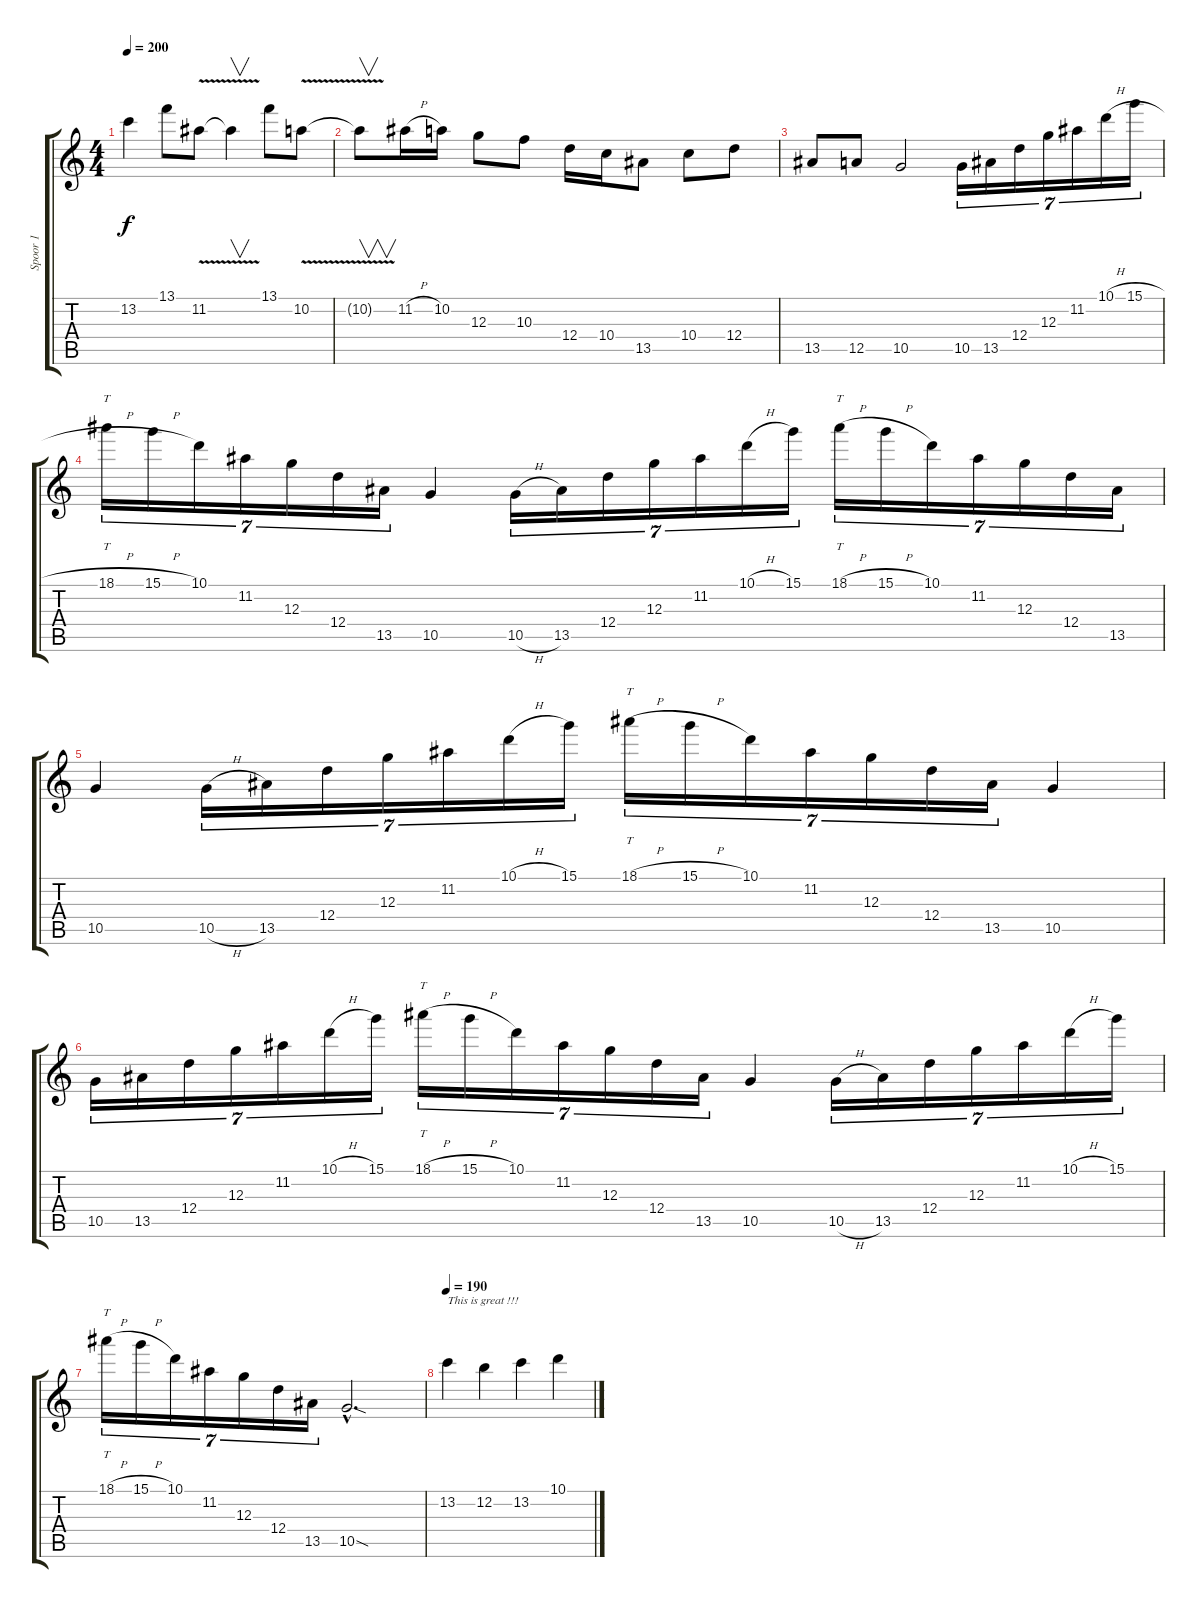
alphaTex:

\track ("Spoor 1" "Spoor 1") {instrument distortionguitar}
\staff {score tabs}
\tuning (E4 B3 G3 D3 A2 E2) {hide}
\ts (4 4)
\tempo 200
\clef g2
\ks c
13.2{t}.4{dy f} 13.1.8 11.2{v}.8 11.2{t}.4{v} 13.1.8 10.2{v}.8 |
10.2{t}.8{v} 11.2{h}.16 10.2.16 12.3.8 10.3.8 12.4.16 10.4.16 13.5.8 10.4.8 12.4.8 |
13.5.8 12.5.8 10.5.2 10.5.16{tu (7 4)} 13.5.16{tu (7 4)} 12.4.16{tu (7 4)} 12.3.16{tu (7 4)} 11.2.16{tu (7 4)} 10.1{h}.16{tu (7 4)} 15.1{h}.16{tu (7 4)} |
18.1{h}.16{tt tu (7 4)} 15.1{h}.16{tu (7 4)} 10.1.16{tu (7 4)} 11.2.16{tu (7 4)} 12.3.16{tu (7 4)} 12.4.16{tu (7 4)} 13.5.16{tu (7 4)} 10.5.4 10.5{h}.16{tu (7 4)} 13.5.16{tu (7 4)} 12.4.16{tu (7 4)} 12.3.16{tu (7 4)} 11.2.16{tu (7 4)} 10.1{h}.16{tu (7 4)} 15.1.16{tu (7 4)} 18.1{h}.16{tt tu (7 4)} 15.1{h}.16{tu (7 4)} 10.1.16{tu (7 4)} 11.2.16{tu (7 4)} 12.3.16{tu (7 4)} 12.4.16{tu (7 4)} 13.5.16{tu (7 4)} |
10.5.4 10.5{h}.16{tu (7 4)} 13.5.16{tu (7 4)} 12.4.16{tu (7 4)} 12.3.16{tu (7 4)} 11.2.16{tu (7 4)} 10.1{h}.16{tu (7 4)} 15.1.16{tu (7 4)} 18.1{h}.16{tt tu (7 4)} 15.1{h}.16{tu (7 4)} 10.1.16{tu (7 4)} 11.2.16{tu (7 4)} 12.3.16{tu (7 4)} 12.4.16{tu (7 4)} 13.5.16{tu (7 4)} 10.5.4 |
10.5.16{tu (7 4)} 13.5.16{tu (7 4)} 12.4.16{tu (7 4)} 12.3.16{tu (7 4)} 11.2.16{tu (7 4)} 10.1{h}.16{tu (7 4)} 15.1.16{tu (7 4)} 18.1{h}.16{tt tu (7 4)} 15.1{h}.16{tu (7 4)} 10.1.16{tu (7 4)} 11.2.16{tu (7 4)} 12.3.16{tu (7 4)} 12.4.16{tu (7 4)} 13.5.16{tu (7 4)} 10.5.4 10.5{h}.16{tu (7 4)} 13.5.16{tu (7 4)} 12.4.16{tu (7 4)} 12.3.16{tu (7 4)} 11.2.16{tu (7 4)} 10.1{h}.16{tu (7 4)} 15.1.16{tu (7 4)} |
18.1{h}.16{tt tu (7 4)} 15.1{h}.16{tu (7 4)} 10.1.16{tu (7 4)} 11.2.16{tu (7 4)} 12.3.16{tu (7 4)} 12.4.16{tu (7 4)} 13.5.16{tu (7 4)} 10.5{sod hac}.2{d} |
\tempo 190
13.2.4{txt "This is great !!!"} 12.2.4 13.2.4 10.1.4
